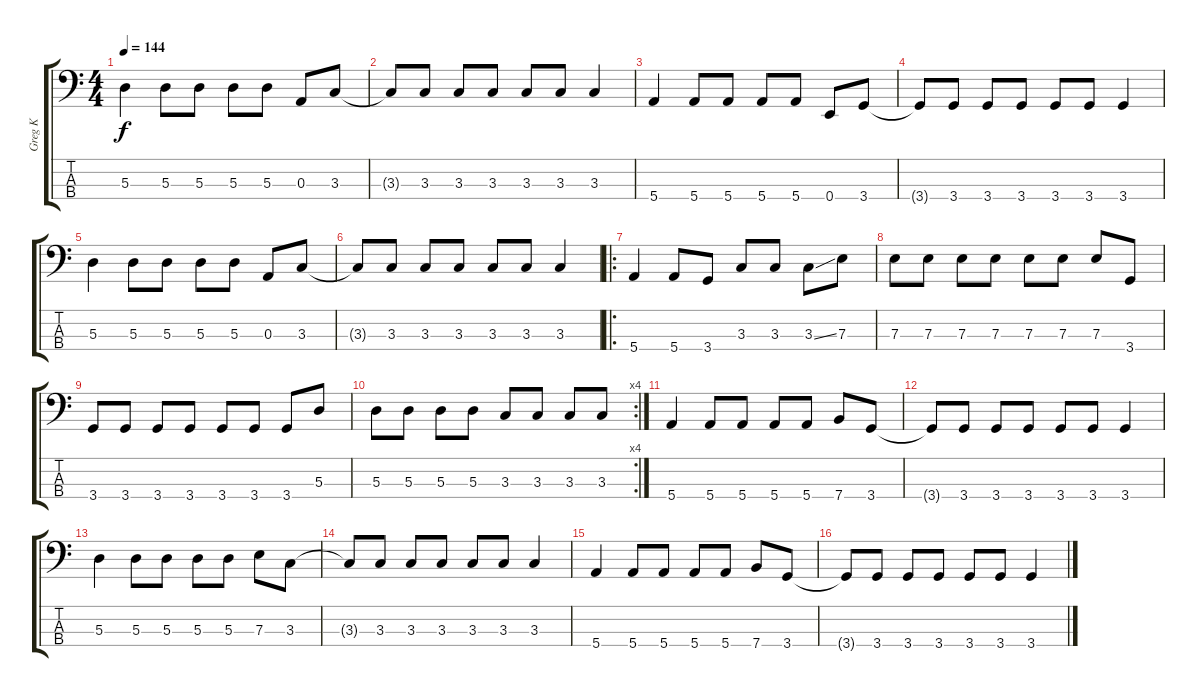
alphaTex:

\track ("Greg K" "Greg K") {instrument electricbassfinger}
\staff {score tabs}
\tuning (G2 D2 A1 E1) {hide}
\ts (4 4)
\tempo 144
\clef f4
\ks c
5.3.4{dy f} 5.3.8 5.3.8 5.3.8 5.3.8 0.3.8 3.3.8 |
3.3{t}.8 3.3.8 3.3.8 3.3.8 3.3.8 3.3.8 3.3.4 |
5.4.4 5.4.8 5.4.8 5.4.8 5.4.8 0.4.8 3.4.8 |
3.4{t}.8 3.4.8 3.4.8 3.4.8 3.4.8 3.4.8 3.4.4 |
5.3.4 5.3.8 5.3.8 5.3.8 5.3.8 0.3.8 3.3.8 |
3.3{t}.8 3.3.8 3.3.8 3.3.8 3.3.8 3.3.8 3.3.4 |
\ro
5.4.4 5.4.8 3.4.8 3.3.8 3.3.8 3.3{ss}.8 7.3.8 |
7.3.8 7.3.8 7.3.8 7.3.8 7.3.8 7.3.8 7.3.8 3.4.8 |
3.4.8 3.4.8 3.4.8 3.4.8 3.4.8 3.4.8 3.4.8 5.3.8 |
\rc 4
5.3.8 5.3.8 5.3.8 5.3.8 3.3.8 3.3.8 3.3.8 3.3.8 |
5.4.4 5.4.8 5.4.8 5.4.8 5.4.8 7.4.8 3.4.8 |
3.4{t}.8 3.4.8 3.4.8 3.4.8 3.4.8 3.4.8 3.4.4 |
5.3.4 5.3.8 5.3.8 5.3.8 5.3.8 7.3.8 3.3.8 |
3.3{t}.8 3.3.8 3.3.8 3.3.8 3.3.8 3.3.8 3.3.4 |
5.4.4 5.4.8 5.4.8 5.4.8 5.4.8 7.4.8 3.4.8 |
3.4{t}.8 3.4.8 3.4.8 3.4.8 3.4.8 3.4.8 3.4.4
